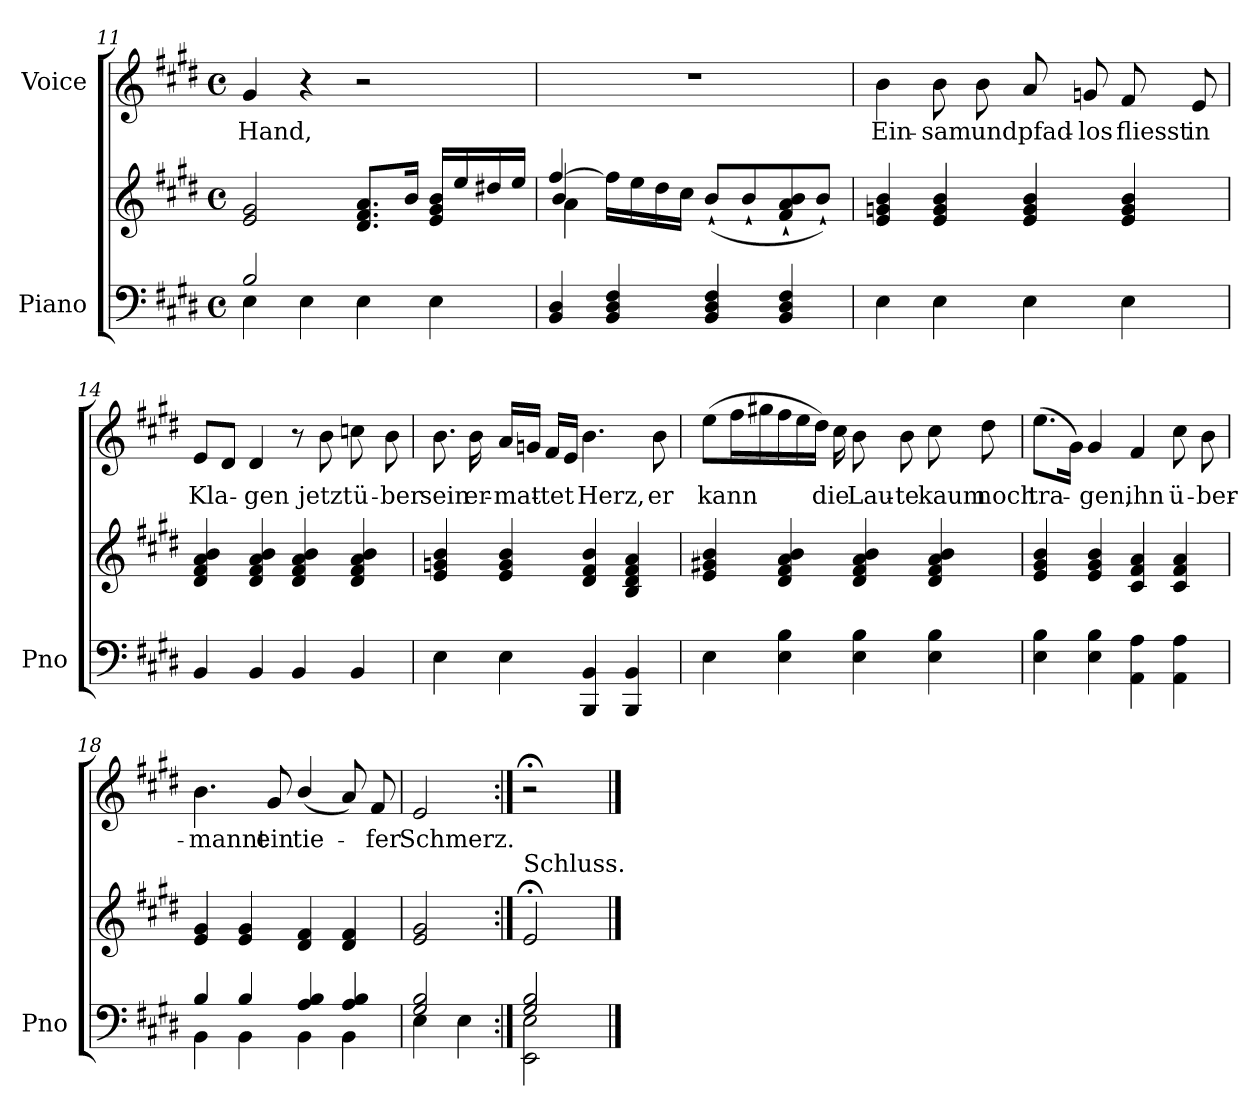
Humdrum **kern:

**kern	**kern	**kern	**text
*part2	*part2	*part1	*part1
*staff3	*staff2	*staff1	*staff1
*I"Piano	*	*I"Voice	*
*I'Pno	*	*	*
*clefF4	*clefG2	*clefG2	*
*k[f#c#g#d#]	*k[f#c#g#d#]	*k[f#c#g#d#]	*
*M4/4	*M4/4	*M4/4	*
*met(c)	*met(c)	*met(c)	*
=11	=11	=11	=11
*^	*	*	*
!	!	!	!	!LO:LY:b
4E\	2B/	2e/ 2g#/	4g#/	Hand,
4E\	.	.	4r	.
4E\	2ryy	8.d#/ 8.f#/ 8.a/L	2r	.
.	.	16b/Jk	.	.
4E\	.	16e/ 16g#/ 16b/LL	.	.
.	.	16ee/	.	.
.	.	16dd#X/	.	.
.	.	16ee/JJ	.	.
*v	*v	*	*	*
!!LO:PB:g=z
=12	=12	=12	=12
*	*^	*	*
*	*	*^	*	*
4BB/ 4D#/	[4ff#/	4b/	4a\	1r	.
4BB/ 4D#/ 4F#/	16ff#\LL]	4ryy	4ryy	.	.
.	16ee\	.	.	.	.
.	16dd#\	.	.	.	.
.	16cc#\JJ	.	.	.	.
4BB/ 4D#/ 4F#/	(8b`/L	2ryy	2ryy	.	.
.	8b`/	.	.	.	.
4BB/ 4D#/ 4F#/	8f#/` 8a/` 8b/`	.	.	.	.
.	8b`/J)	.	.	.	.
*	*v	*v	*v	*	*
=13	=13	=13	=13
!	!	!	!LO:LY:b
4E\	4e/ 4gn/ 4b/	4b\	Ein-
!	!	!	!LO:LY:b
4E\	4e/ 4g/ 4b/	8b\	-sam
!	!	!	!LO:LY:b
.	.	8b\	und
!	!	!	!LO:LY:b
4E\	4e/ 4g/ 4b/	8a/	pfad-
!	!	!	!LO:LY:b
.	.	8gn/	-los
!	!	!	!LO:LY:b
4E\	4e/ 4g/ 4b/	8f#/	fliesst
!	!	!	!LO:LY:b
.	.	8e/	in
=14	=14	=14	=14
!	!	!	!LO:LY:b
4BB/	4d#/ 4f#/ 4a/ 4b/	8e/L	Kla-
.	.	8d#/J	.
!	!	!	!LO:LY:b
4BB/	4d#/ 4f#/ 4a/ 4b/	4d#/	-gen
4BB/	4d#/ 4f#/ 4a/ 4b/	8r	.
!	!	!	!LO:LY:b
.	.	8b\	jetzt
!	!	!	!LO:LY:b
4BB/	4d#/ 4f#/ 4a/ 4b/	8ccn\	ü-
!	!	!	!LO:LY:b
.	.	8b\	-ber
!!LO:LB:g=z
=15	=15	=15	=15
!	!	!	!LO:LY:b
4E\	4e/ 4gn/ 4b/	8.b\	sein
!	!	!	!LO:LY:b
.	.	16b\	er-
!	!	!	!LO:LY:b
4E\	4e/ 4g/ 4b/	16a/LL	-mat-
.	.	16gn/JJ	.
!	!	!	!LO:LY:b
.	.	16f#/LL	-tet
.	.	16e/JJ	.
!	!	!	!LO:LY:b
4BBB/ 4BB/	4d#/ 4f#/ 4b/	4.b\	Herz,
4BBB/ 4BB/	4B/ 4d#/ 4f#/ 4a/	.	.
!	!	!	!LO:LY:b
.	.	8b\	er
=16	=16	=16	=16
!	!	!	!LO:LY:b
4E\	4e/ 4g#X/ 4b/	(8ee\L	kann
.	.	16ff#\L	.
.	.	16gg#X\	.
4E\ 4B\	4d#/ 4f#/ 4a/ 4b/	16ff#\	.
.	.	16ee\	.
.	.	16dd#\JJ)	.
!	!	!	!LO:LY:b
.	.	16cc#\	die
!	!	!	!LO:LY:b
4E\ 4B\	4d#/ 4f#/ 4a/ 4b/	8b\	Lau-
!	!	!	!LO:LY:b
.	.	8b\	-te
!	!	!	!LO:LY:b
4E\ 4B\	4d#/ 4f#/ 4a/ 4b/	8cc#\	kaum
!	!	!	!LO:LY:b
.	.	8dd#\	noch
=17	=17	=17	=17
!	!	!	!LO:LY:b
4E\ 4B\	4e/ 4g#/ 4b/	(8.ee\L	tra-
.	.	16g#\Jk)	.
!	!	!	!LO:LY:b
4E\ 4B\	4e/ 4g#/ 4b/	4g#/	-gen,
!	!	!	!LO:LY:b
4AA\ 4A\	4c#/ 4f#/ 4a/	4f#/	ihn
!	!	!	!LO:LY:b
4AA\ 4A\	4c#/ 4f#/ 4a/	8cc#\	ü-
!	!	!	!LO:LY:b
.	.	8b\	-ber-
!!LO:LB:g=z
=18	=18	=18	=18
*^	*	*	*
!	!	!	!	!LO:LY:b
4BB\	4B/	4e/ 4g#/	4.b\	-mannt
4BB\	4B/	4e/ 4g#/	.	.
!	!	!	!	!LO:LY:b
.	.	.	8g#/	ein
!	!	!	!	!LO:LY:b
4BB\	4A/ 4B/	4d#/ 4f#/	(4b/	tie-
4BB\	4A/ 4B/	4d#/ 4f#/	8a/)	.
!	!	!	!	!LO:LY:b
.	.	.	8f#/	-fer
=19	=19	=19	=19	=19
!	!	!	!	!LO:LY:b
4E\	2G#/ 2B/	2e/ 2g#/	2e/	Schmerz.
4E\	.	.	.	.
=20:|!	=20:|!	=20:|!	=20:|!	=20:|!
!	!	!LO:TX:a:t=Schluss.	!	!
2EE\ 2E\	2G#/ 2B/	2e;</	2r;<	.
*v	*v	*	*	*
==	==	==	==
*-	*-	*-	*-
